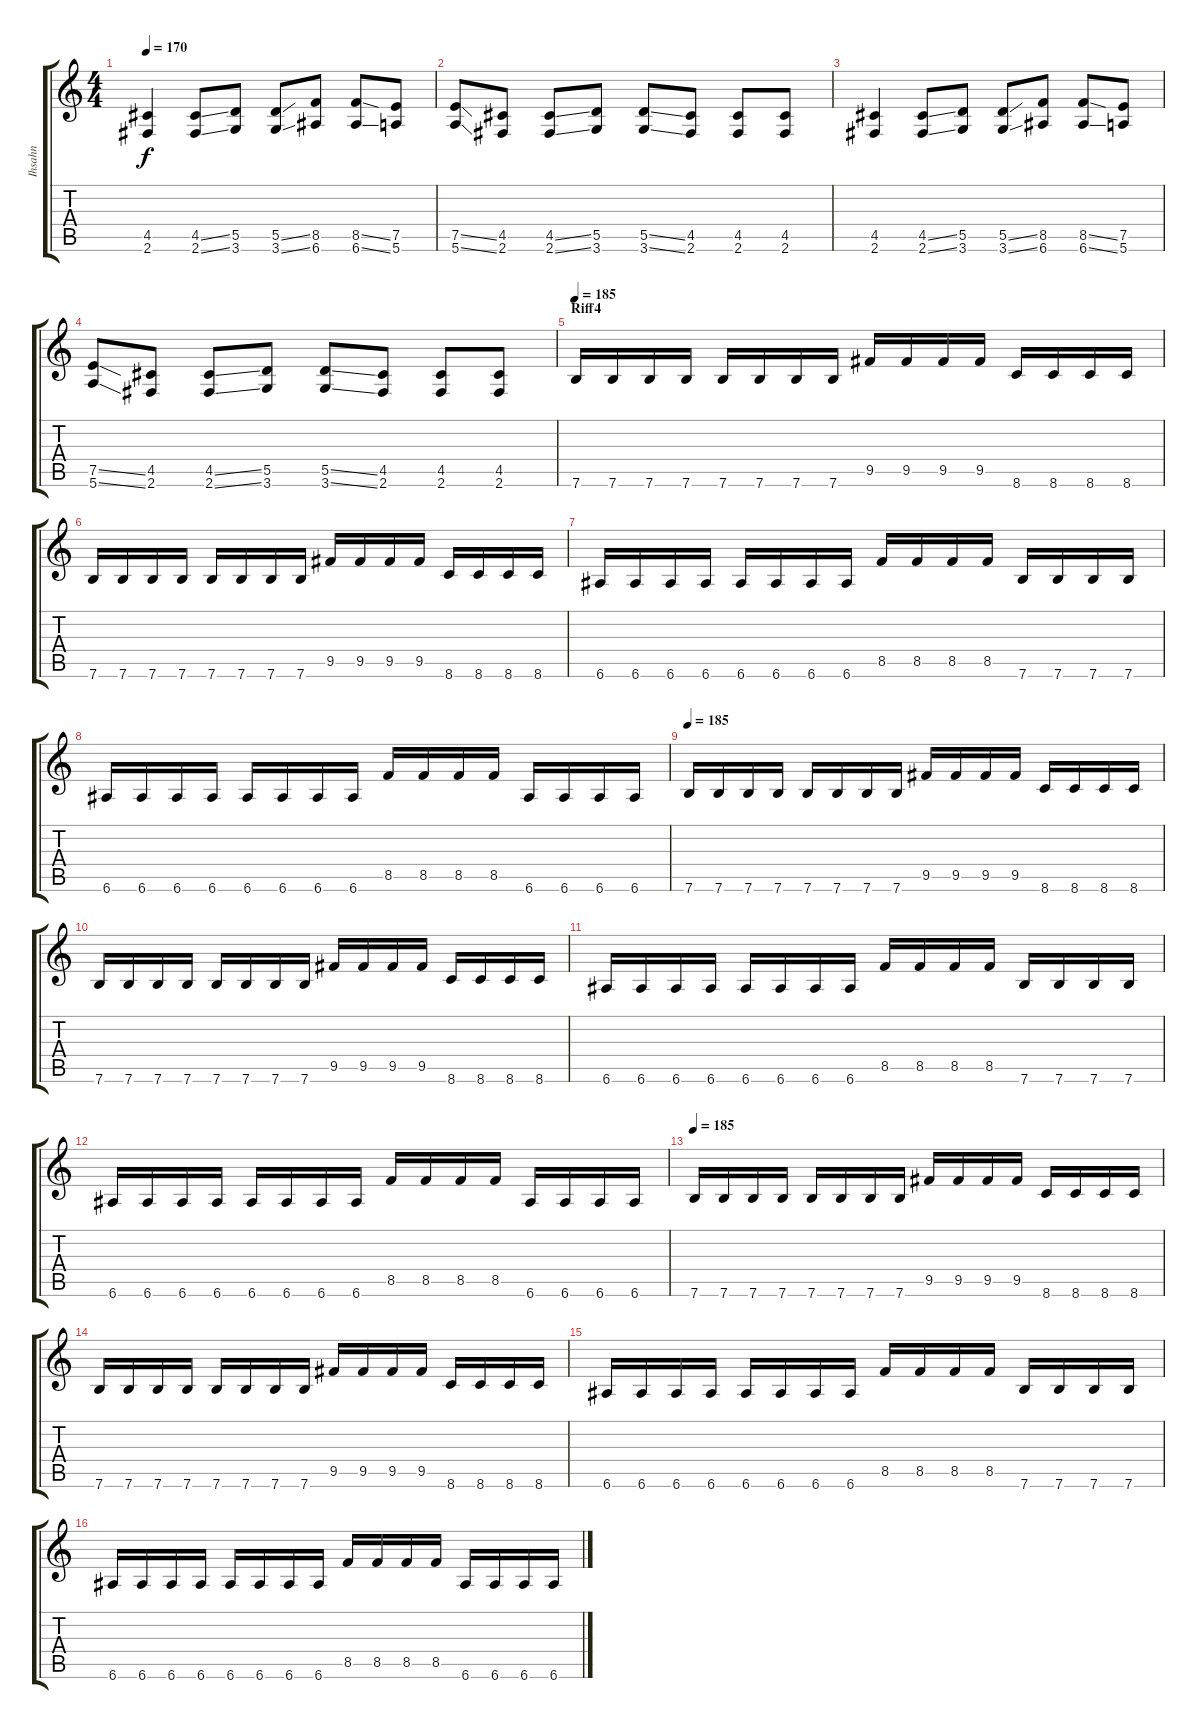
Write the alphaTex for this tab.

\track ("Ihsahn" "Ihsahn") {instrument distortionguitar}
\staff {score tabs}
\tuning (E4 B3 G3 D3 A2 E2) {hide}
\ts (4 4)
\tempo 170
\clef g2
\ks c
(4.5 2.6).4{dy f} (4.5{ss} 2.6{ss}).8 (5.5 3.6).8 (5.5{ss} 3.6{ss}).8 (8.5 6.6).8 (8.5{ss} 6.6{ss}).8 (7.5 5.6).8 |
(7.5{ss} 5.6{ss}).8 (4.5 2.6).8 (4.5{ss} 2.6{ss}).8 (5.5 3.6).8 (5.5{ss} 3.6{ss}).8 (4.5 2.6).8 (4.5 2.6).8 (4.5 2.6).8 |
(4.5 2.6).4 (4.5{ss} 2.6{ss}).8 (5.5 3.6).8 (5.5{ss} 3.6{ss}).8 (8.5 6.6).8 (8.5{ss} 6.6{ss}).8 (7.5 5.6).8 |
(7.5{ss} 5.6{ss}).8 (4.5 2.6).8 (4.5{ss} 2.6{ss}).8 (5.5 3.6).8 (5.5{ss} 3.6{ss}).8 (4.5 2.6).8 (4.5 2.6).8 (4.5 2.6).8 |
\section ("" "Riff4")
\tempo 185
7.6.16 7.6.16 7.6.16 7.6.16 7.6.16 7.6.16 7.6.16 7.6.16 9.5.16 9.5.16 9.5.16 9.5.16 8.6.16 8.6.16 8.6.16 8.6.16 |
7.6.16 7.6.16 7.6.16 7.6.16 7.6.16 7.6.16 7.6.16 7.6.16 9.5.16 9.5.16 9.5.16 9.5.16 8.6.16 8.6.16 8.6.16 8.6.16 |
6.6.16 6.6.16 6.6.16 6.6.16 6.6.16 6.6.16 6.6.16 6.6.16 8.5.16 8.5.16 8.5.16 8.5.16 7.6.16 7.6.16 7.6.16 7.6.16 |
6.6.16 6.6.16 6.6.16 6.6.16 6.6.16 6.6.16 6.6.16 6.6.16 8.5.16 8.5.16 8.5.16 8.5.16 6.6.16 6.6.16 6.6.16 6.6.16 |
\tempo 185
7.6.16 7.6.16 7.6.16 7.6.16 7.6.16 7.6.16 7.6.16 7.6.16 9.5.16 9.5.16 9.5.16 9.5.16 8.6.16 8.6.16 8.6.16 8.6.16 |
7.6.16 7.6.16 7.6.16 7.6.16 7.6.16 7.6.16 7.6.16 7.6.16 9.5.16 9.5.16 9.5.16 9.5.16 8.6.16 8.6.16 8.6.16 8.6.16 |
6.6.16 6.6.16 6.6.16 6.6.16 6.6.16 6.6.16 6.6.16 6.6.16 8.5.16 8.5.16 8.5.16 8.5.16 7.6.16 7.6.16 7.6.16 7.6.16 |
6.6.16 6.6.16 6.6.16 6.6.16 6.6.16 6.6.16 6.6.16 6.6.16 8.5.16 8.5.16 8.5.16 8.5.16 6.6.16 6.6.16 6.6.16 6.6.16 |
\tempo 185
7.6.16 7.6.16 7.6.16 7.6.16 7.6.16 7.6.16 7.6.16 7.6.16 9.5.16 9.5.16 9.5.16 9.5.16 8.6.16 8.6.16 8.6.16 8.6.16 |
7.6.16 7.6.16 7.6.16 7.6.16 7.6.16 7.6.16 7.6.16 7.6.16 9.5.16 9.5.16 9.5.16 9.5.16 8.6.16 8.6.16 8.6.16 8.6.16 |
6.6.16 6.6.16 6.6.16 6.6.16 6.6.16 6.6.16 6.6.16 6.6.16 8.5.16 8.5.16 8.5.16 8.5.16 7.6.16 7.6.16 7.6.16 7.6.16 |
6.6.16 6.6.16 6.6.16 6.6.16 6.6.16 6.6.16 6.6.16 6.6.16 8.5.16 8.5.16 8.5.16 8.5.16 6.6.16 6.6.16 6.6.16 6.6.16
